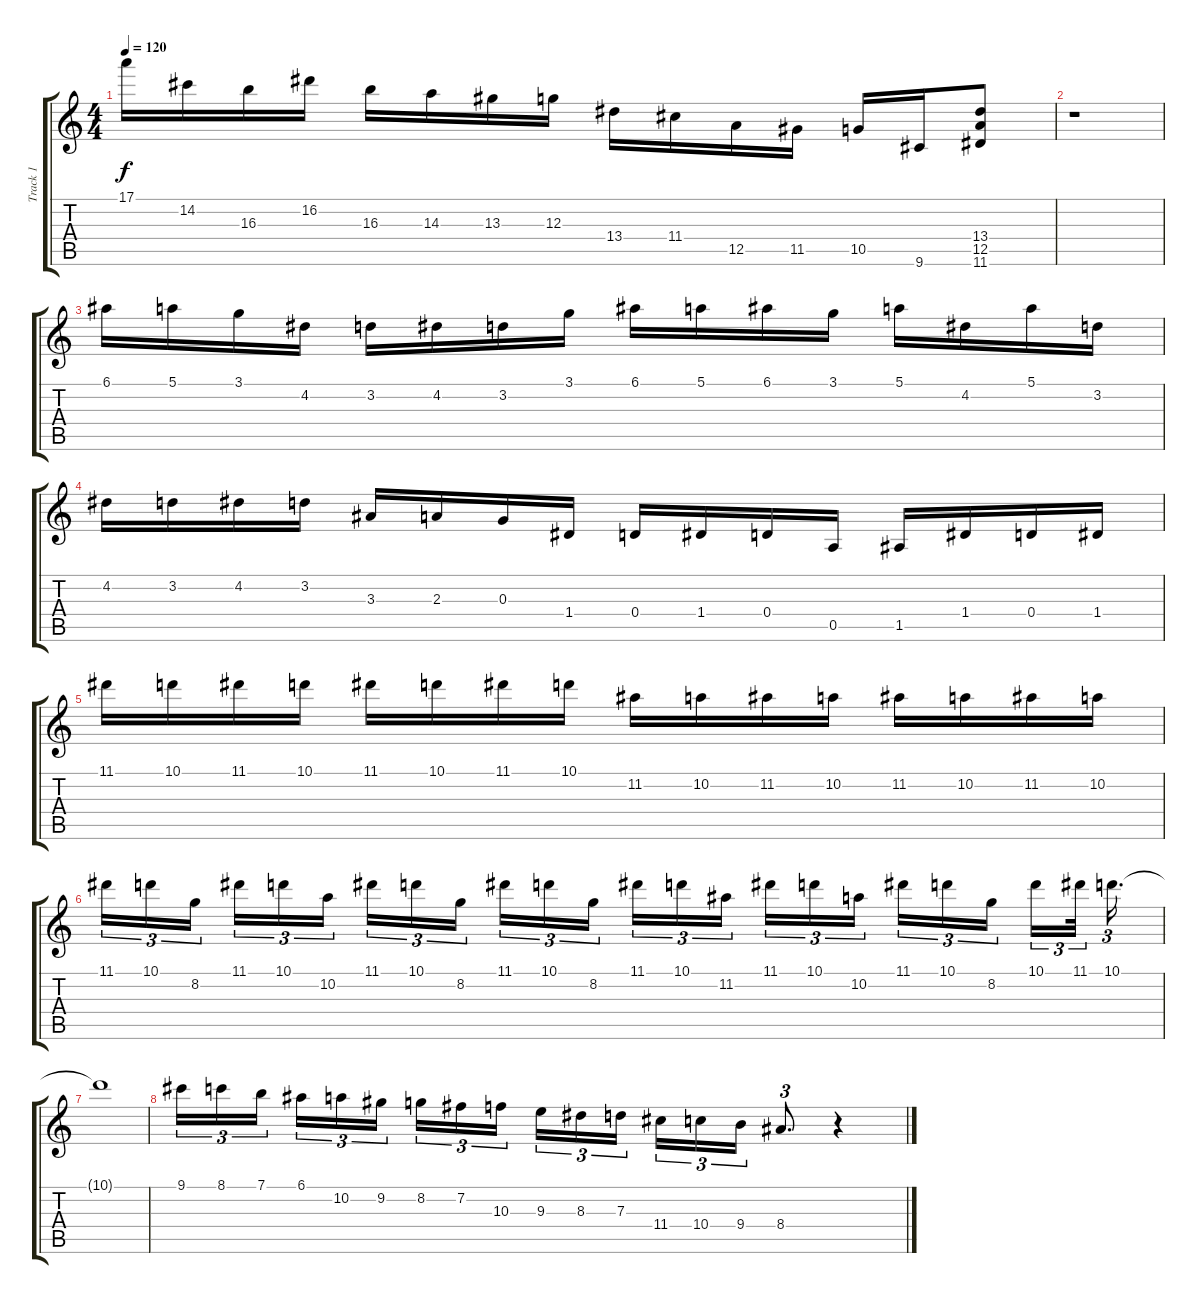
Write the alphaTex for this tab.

\track ("Track 1" "Track 1") {instrument electricguitarclean}
\staff {score tabs}
\tuning (E4 B3 G3 D3 A2 E2) {hide}
\ts (4 4)
\tempo 120
\clef g2
\ks c
17.1.16{dy f} 14.2.16 16.3.16 16.2.16 16.3.16 14.3.16 13.3.16 12.3.16 13.4.16 11.4.16 12.5.16 11.5.16 10.5.16 9.6.16 (13.4 12.5 11.6).8 |
r.1 |
6.1.16 5.1.16 3.1.16 4.2.16 3.2.16 4.2.16 3.2.16 3.1.16 6.1.16 5.1.16 6.1.16 3.1.16 5.1.16 4.2.16 5.1.16 3.2.16 |
4.2.16 3.2.16 4.2.16 3.2.16 3.3.16 2.3.16 0.3.16 1.4.16 0.4.16 1.4.16 0.4.16 0.5.16 1.5.16 1.4.16 0.4.16 1.4.16 |
11.1.16 10.1.16 11.1.16 10.1.16 11.1.16 10.1.16 11.1.16 10.1.16 11.2.16 10.2.16 11.2.16 10.2.16 11.2.16 10.2.16 11.2.16 10.2.16 |
11.1.16{tu (3 2)} 10.1.16{tu (3 2)} 8.2.16{tu (3 2) beam splitsecondary} 11.1.16{tu (3 2)} 10.1.16{tu (3 2)} 10.2.16{tu (3 2)} 11.1.16{tu (3 2)} 10.1.16{tu (3 2)} 8.2.16{tu (3 2) beam splitsecondary} 11.1.16{tu (3 2)} 10.1.16{tu (3 2)} 8.2.16{tu (3 2)} 11.1.16{tu (3 2)} 10.1.16{tu (3 2)} 11.2.16{tu (3 2) beam splitsecondary} 11.1.16{tu (3 2)} 10.1.16{tu (3 2)} 10.2.16{tu (3 2)} 11.1.16{tu (3 2)} 10.1.16{tu (3 2)} 8.2.16{tu (3 2) beam splitsecondary} 10.1.16{tu (3 2)} 11.1.32{tu (3 2) beam splitsecondary} 10.1.16{d tu (3 2)} |
10.1{t}.1 |
9.1.16{tu (3 2)} 8.1.16{tu (3 2)} 7.1.16{tu (3 2) beam splitsecondary} 6.1.16{tu (3 2)} 10.2.16{tu (3 2)} 9.2.16{tu (3 2)} 8.2.16{tu (3 2)} 7.2.16{tu (3 2)} 10.3.16{tu (3 2) beam splitsecondary} 9.3.16{tu (3 2)} 8.3.16{tu (3 2)} 7.3.16{tu (3 2)} 11.4.16{tu (3 2)} 10.4.16{tu (3 2)} 9.4.16{tu (3 2)} 8.4.8{d tu (3 2)} r.4
